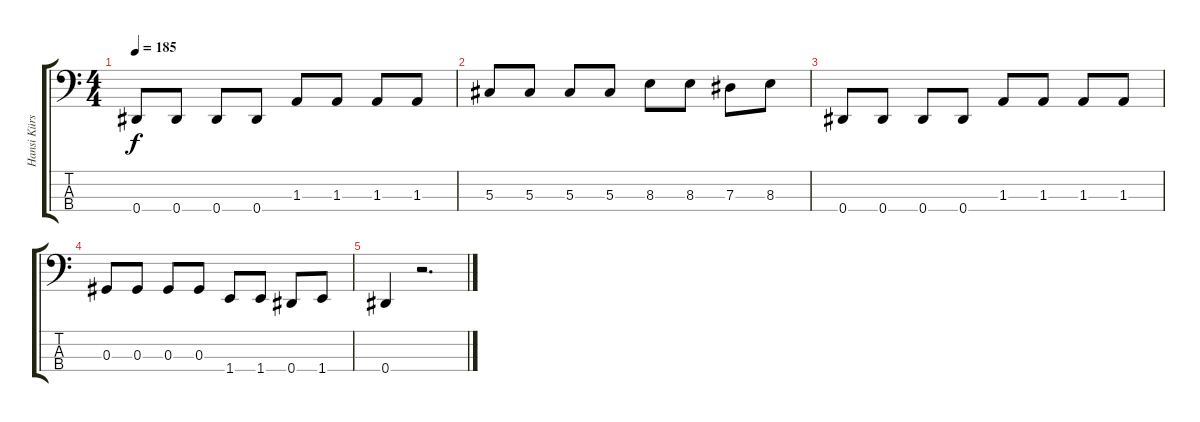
\track ("Hansi Kürsch" "Hansi Kürs") {instrument electricbasspick}
\staff {score tabs}
\tuning (Gb2 Db2 Ab1 Eb1) {hide}
\ts (4 4)
\tempo 185
\clef f4
\ks c
0.4.8{dy f} 0.4.8 0.4.8 0.4.8 1.3.8 1.3.8 1.3.8 1.3.8 |
5.3.8 5.3.8 5.3.8 5.3.8 8.3.8 8.3.8 7.3.8 8.3.8 |
0.4.8 0.4.8 0.4.8 0.4.8 1.3.8 1.3.8 1.3.8 1.3.8 |
0.3.8 0.3.8 0.3.8 0.3.8 1.4.8 1.4.8 0.4.8 1.4.8 |
0.4.4 r.2{d}
